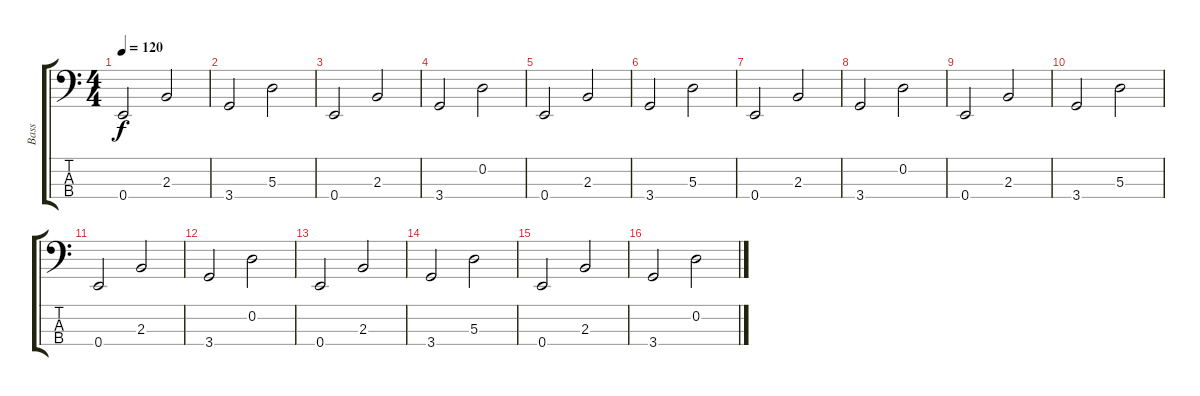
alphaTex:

\track ("Bass" "Bass") {instrument electricbassfinger}
\staff {score tabs}
\tuning (G2 D2 A1 E1) {hide}
\ts (4 4)
\tempo 120
\clef f4
\ks c
0.4.2{dy f instrument electricbassfinger} 2.3.2 |
3.4.2 5.3.2 |
0.4.2 2.3.2 |
3.4.2 0.2.2 |
0.4.2 2.3.2 |
3.4.2 5.3.2 |
0.4.2 2.3.2 |
3.4.2 0.2.2 |
0.4.2 2.3.2 |
3.4.2 5.3.2 |
0.4.2 2.3.2 |
3.4.2 0.2.2 |
0.4.2 2.3.2 |
3.4.2 5.3.2 |
0.4.2 2.3.2 |
3.4.2 0.2.2
